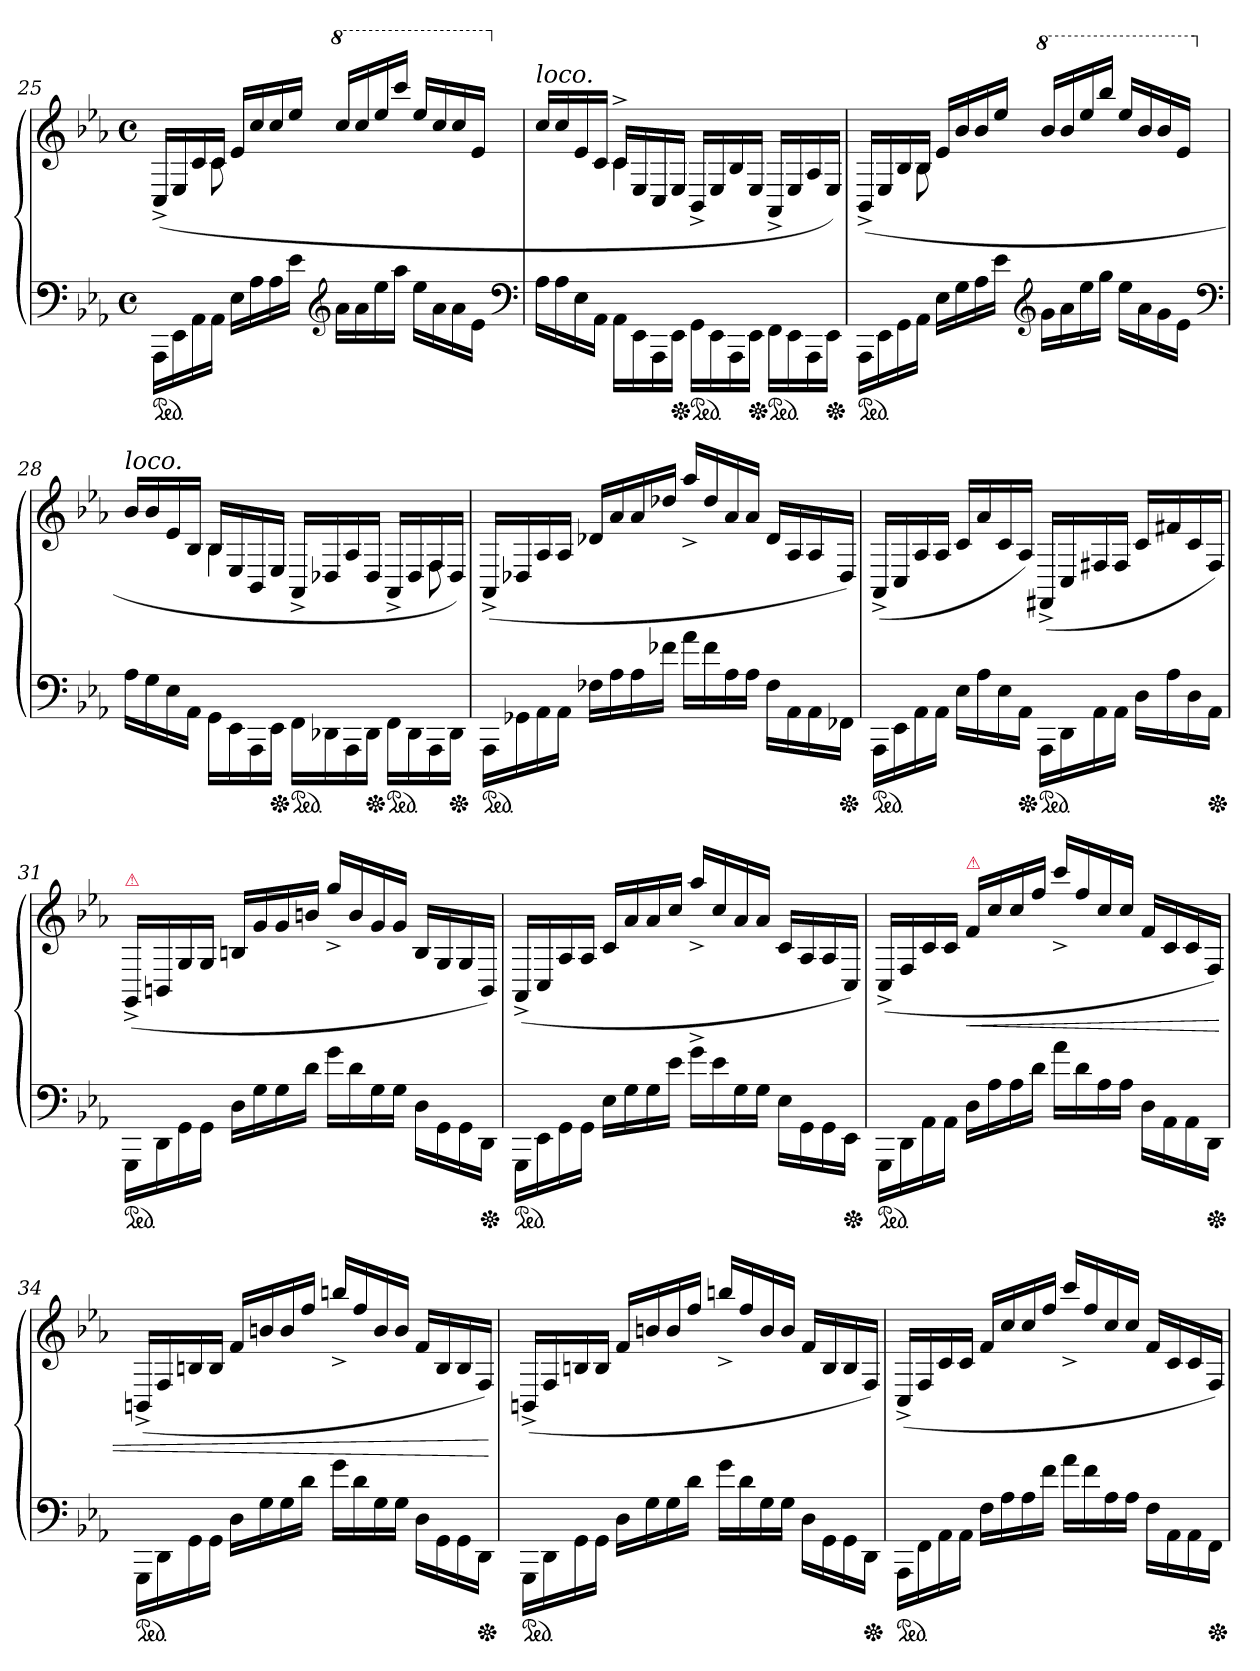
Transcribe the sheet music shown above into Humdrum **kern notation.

**kern	**kern	**dynam
*part1	*part1	*part1
*staff2	*staff1	*staff1/2
*clefF4	*clefG2	*
*k[b-e-a-]	*k[b-e-a-]	*
*c:	*c:	*
*M2/2	*M2/2	*
*met(c)	*met(c)	*
=25	=25	=25
*	*^	*
*ped	*	*	*
16AAA-\LL	(>16C^</LL	8.ryy	.
16EE-\	16E-/	.	.
16AA-\	16c/	.	.
16AA-\JJ	16c/JJ	8c\	.
16E-\LL	16e-/LL	.	.
16A-	16cc	8.ryy	.
16A-	16cc	.	.
16e-\JJ	16ee-JJ	.	.
*clefG2	*	*	*
*	*8va	*	*
16a-\LL	16ccc/LL	2ryy	.
16a-	16ccc	.	.
16ee-	16eee-	.	.
16aa-JJ	16ccccJJ	.	.
16ee-\LL	16eee-/LL	.	.
16a-	16ccc	.	.
16a-	16ccc	.	.
16e-JJ	16ee-JJ	.	.
*clefF4	*	*	*
=26	=26	=26	=26
*	*X8va	*	*
!	!LO:TX:a:i:t=loco.	!	!
16A-\LL	16cc/LL	4ryy	.
16A-	16cc	.	.
16E-	16e-	.	.
16AA-JJ	16cJJ	.	.
16AA-\LL	16c^</LL	4c	.
16EE-\	16E-/	.	.
16AAA-\	16C/	.	.
*Xped	*	*	*
16EE-\JJ	16E-/JJ	.	.
*ped	*	*	*
16GG\LL	16BB-^>/LL	4ryy	.
16EE-\	16E-/	.	.
16AAA-\	16B-/	.	.
*Xped	*	*	*
16EE-\JJ	16E-/JJ	.	.
*ped	*	*	*
16FF\LL	16AA-^>/LL	4ryy	.
16EE-\	16E-/	.	.
16AAA-\	16A-/	.	.
*Xped	*	*	*
16EE-\JJ	16E-/JJ)	.	.
=27	=27	=27	=27
*ped	*	*	*
16AAA-\LL	(>16BB-^</LL	8.ryy	.
16EE-\	16E-/	.	.
16GG\	16B-/	.	.
16AA-\JJ	16B-/JJ	8B-\	.
16E-\LL	16e-/LL	.	.
16G	16b-	2ryy	.
16A-	16b-	.	.
16e-JJ	16ee-JJ	.	.
*clefG2	*	*	*
*	*8va	*	*
16g\LL	16bb-/LL	.	.
16a-	16bb-	.	.
16ee-	16eee-	.	.
16ggJJ	16bbb-JJ	.	.
16ee-\LL	16eee-/LL	.	.
16a-	16bb-	8.ryy	.
16g	16bb-	.	.
16e-JJ	16ee-JJ	.	.
*clefF4	*	*	*
=28	=28	=28	=28
*	*X8va	*	*
!	!LO:TX:a:i:t=loco.	!	!
16A-\LL	16b-/LL	4ryy	.
16G	16b-	.	.
16E-	16e-	.	.
16AA-JJ	16B-JJ	.	.
16GG\LL	16B-/LL	4B-\	.
16EE-\	16E-/	.	.
16AAA-\	16BB-/	.	.
*Xped	*	*	*
16EE-\JJ	16E-/JJ	.	.
*ped	*	*	*
16FF\LL	16AA-^>/LL	8ryy	.
16DD-X\	16D-X/	.	.
16AAA-\	16A-/	4ryy	.
*Xped	*	*	*
16DD-\JJ	16D-/JJ	.	.
*ped	*	*	*
16FF\LL	16AA-^>/LL	.	.
16DD-\	16D-/	.	.
16AAA-\	16F/	8F\	.
*Xped	*	*	*
16DD-\JJ	16D-/JJ)	.	.
*	*v	*v	*
=29	=29	=29
*ped	*	*
16AAA-\LL	(>16AA-^>/LL	.
16GG-X	16D-X	.
16AA-\	16A-/	.
16AA-\JJ	16A-/JJ	.
16F-X\LL	16d-X/LL	.
16A-	16a-	.
16A-	16a-	.
16f-XJJ	16dd-XJJ	.
16a-\LL	16aa-^</LL	.
16f-\	16dd-/	.
16A-	16a-	.
16A-JJ	16a-JJ	.
16F-\LL	16d-/LL	.
16AA-\	16A-/	.
16AA-\	16A-/	.
*Xped	*	*
16FF-X\JJ	16D-/JJ)	.
=30	=30	=30
*ped	*	*
16AAA-\LL	(>16AA-^>/LL	.
16EE-\	16C/	.
16AA-\	16A-/	.
16AA-\JJ	16A-/JJ	.
16E-\LL	16c/LL	.
16A-	16a-/	.
16E-	16c/	.
*Xped	*	*
16AA-JJ	16A-/JJ)	.
*ped	*	*
16AAA-\LL	(>16FF#X^>LL	.
16DD\	16C/	.
16AA-	16F#X	.
16AA-\JJ	16F#/JJ	.
16D\LL	16c/LL	.
16A-	16f#X/	.
16D	16c/	.
*Xped	*	*
16AA-JJ	16F#/JJ)	.
=31	=31	=31
!	!LO:TX:a:color=crimson:t=⚠	!
*ped	*	*
16GGG\LL	(>16GG^>/LL	.
16DD\	16BBn/	.
16GG\	16G/	.
16GG\JJ	16G/JJ	.
16D\LL	16Bn/LL	.
16G	16g/	.
16G	16g/	.
16dJJ	16bn/JJ	.
16g\LL	16gg^</LL	.
16d	16b/	.
16G	16g/	.
16GJJ	16g/JJ	.
16D\LL	16B/LL	.
16GG	16G/	.
16GG\	16G/	.
*Xped	*	*
16DDJJ	16BB/JJ)	.
=32	=32	=32
*ped	*	*
16GGG\LL	(>16AA-^>/LL	.
16EE-\	16C/	.
16GG\	16A-/	.
16GG\JJ	16A-/JJ	.
16E-\LL	16c/LL	.
16G	16a-	.
16G	16a-	.
16e-\JJ	16cc/JJ	.
16g^>\LL	16aa-^</LL	.
16e-\	16cc/	.
16G	16a-	.
16GJJ	16a-JJ	.
16E-\LL	16c/LL	.
16GG\	16A-/	.
16GG\	16A-/	.
*Xped	*	*
16EE-\JJ	16C/JJ)	.
=33	=33	=33
*ped	*	*
16GGG\LL	(>16C^</LL	.
16DD\	16F/	.
16AA-\	16c/	.
16AA-\JJ	16c/JJ	.
!	!LO:TX:a:color=crimson:t=⚠	!
16D\LL	16f/LL	<
16A-	16cc	.
16A-	16cc	.
16d\JJ	16ff/JJ	.
16a-\LL	16ccc^</LL	.
16d\	16ff/	.
16A-	16cc	.
16A-JJ	16ccJJ	.
16D\LL	16f/LL	.
16AA-	16c	.
16AA-	16c	.
*Xped	*	*
16DD\JJ	16F/JJ)	.
=34	=34	=34
*ped	*	*
16GGG\LL	(>16BBn^</LL	.
16DD\	16F/	.
16GG\	16Bn/	.
16GG\JJ	16B/JJ	.
16D\LL	16f/LL	.
16G	16bn	.
16G	16b	.
16dJJ	16ffJJ	.
16g\LL	16bbn^</LL	.
16d	16ff	.
16G	16b	.
16GJJ	16bJJ	.
16D\LL	16f/LL	.
16GG	16B	.
16GG	16B	.
*Xped	*	*
16DD\JJ	16F/JJ)	.
.	.	[
=35	=35	=35
*ped	*	*
16GGG\LL	(>16BBn^</LL	.
16DD\	16F/	.
16GG\	16Bn/	.
16GG\JJ	16B/JJ	.
16D\LL	16f/LL	.
16G	16bn	.
16G	16b	.
16dJJ	16ffJJ	.
16g\LL	16bbn^</LL	.
16d	16ff	.
16G	16b	.
16GJJ	16bJJ	.
16D\LL	16f/LL	.
16GG	16B	.
16GG	16B	.
*Xped	*	*
16DD\JJ	16F/JJ)	.
=36	=36	=36
*ped	*	*
16AAA-\LL	(>16C^</LL	.
16FF\	16F/	.
16AA-\	16c/	.
16AA-\JJ	16c/JJ	.
16F\LL	16f/LL	.
16A-	16cc	.
16A-	16cc	.
16f\JJ	16ff/JJ	.
16a-\LL	16ccc^</LL	.
16f\	16ff/	.
16A-	16cc	.
16A-JJ	16ccJJ	.
16F\LL	16f/LL	.
16AA-	16c	.
16AA-	16c	.
*Xped	*	*
16FF\JJ	16F/JJ)	.
=	=	=
*-	*-	*-
